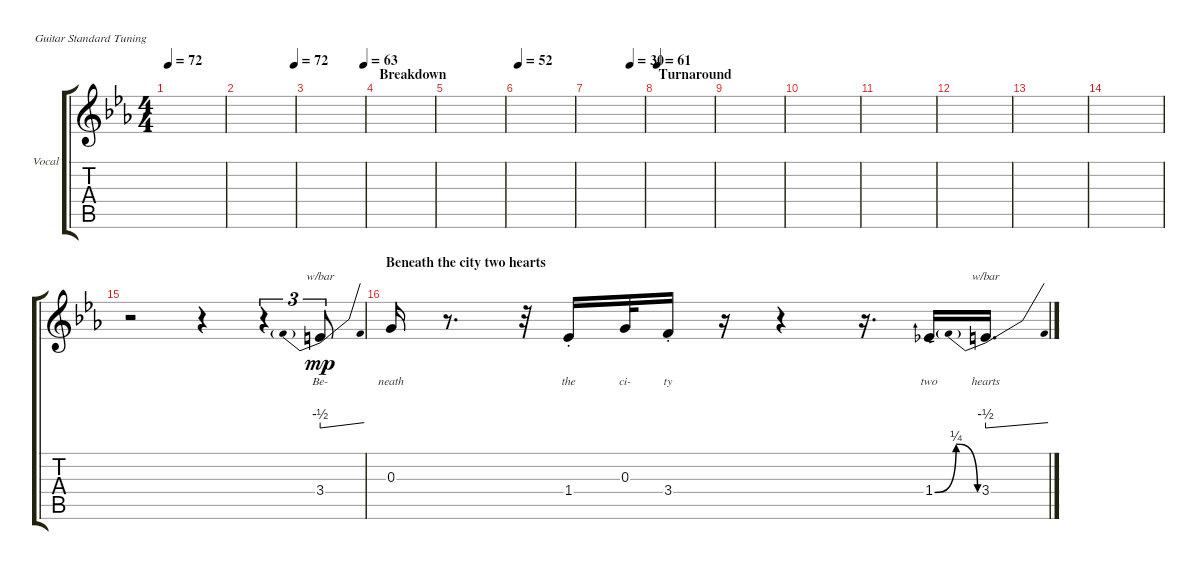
\defaultSystemsLayout 4
\bracketExtendMode groupsimilarinstruments
\firstSystemTrackNameOrientation horizontal
\otherSystemsTrackNameOrientation horizontal
\track ("Vocal" "Vocal") {instrument electricguitarclean}
\staff {score tabs}
\tuning (E4 B3 G3 D3 A2 E2)
\ts (4 4)
\tempo 72
\clef g2
\ks eb
|
\tempo (72 1)
|
\tempo (63 0.99375)
|
\section ("" "Breakdown")
|
|
\tempo (52 0.0125)
|
\tempo (30 0.75625)
|
\section ("" "Turnaround")
\tempo 61
|
|
|
|
|
|
|
r.2 r.4 r.4{tu (3 2)} 3.4.8{tu (3 2) tbe (predivedive default 0 -2 30 0) lyrics (0 "Be-") lyrics (1 "") lyrics (2 "") lyrics (3 "") lyrics (4 "") dy mp} |
\section ("" "Beneath the city two hearts")
0.3.16{lyrics (0 "neath") lyrics (1 "") lyrics (2 "") lyrics (3 "") lyrics (4 "")} r.8{d} r.32 1.4{st}.16{lyrics (0 "the") lyrics (1 "") lyrics (2 "") lyrics (3 "") lyrics (4 "")} 0.3.32{lyrics (0 "ci-") lyrics (1 "") lyrics (2 "") lyrics (3 "") lyrics (4 "")} 3.4{st}.16{lyrics (0 "ty") lyrics (1 "") lyrics (2 "") lyrics (3 "") lyrics (4 "")} r.16 r.4 r.16{d} 1.4{be (bendrelease 14.399999999999999 0 24 1 36.6 1 42 0)}.16{lyrics (0 "two") lyrics (1 "") lyrics (2 "") lyrics (3 "") lyrics (4 "")} 3.4.16{d tbe (predivedive default 0 -2 11.4 0) lyrics (0 "hearts") lyrics (1 "") lyrics (2 "") lyrics (3 "") lyrics (4 "")}
